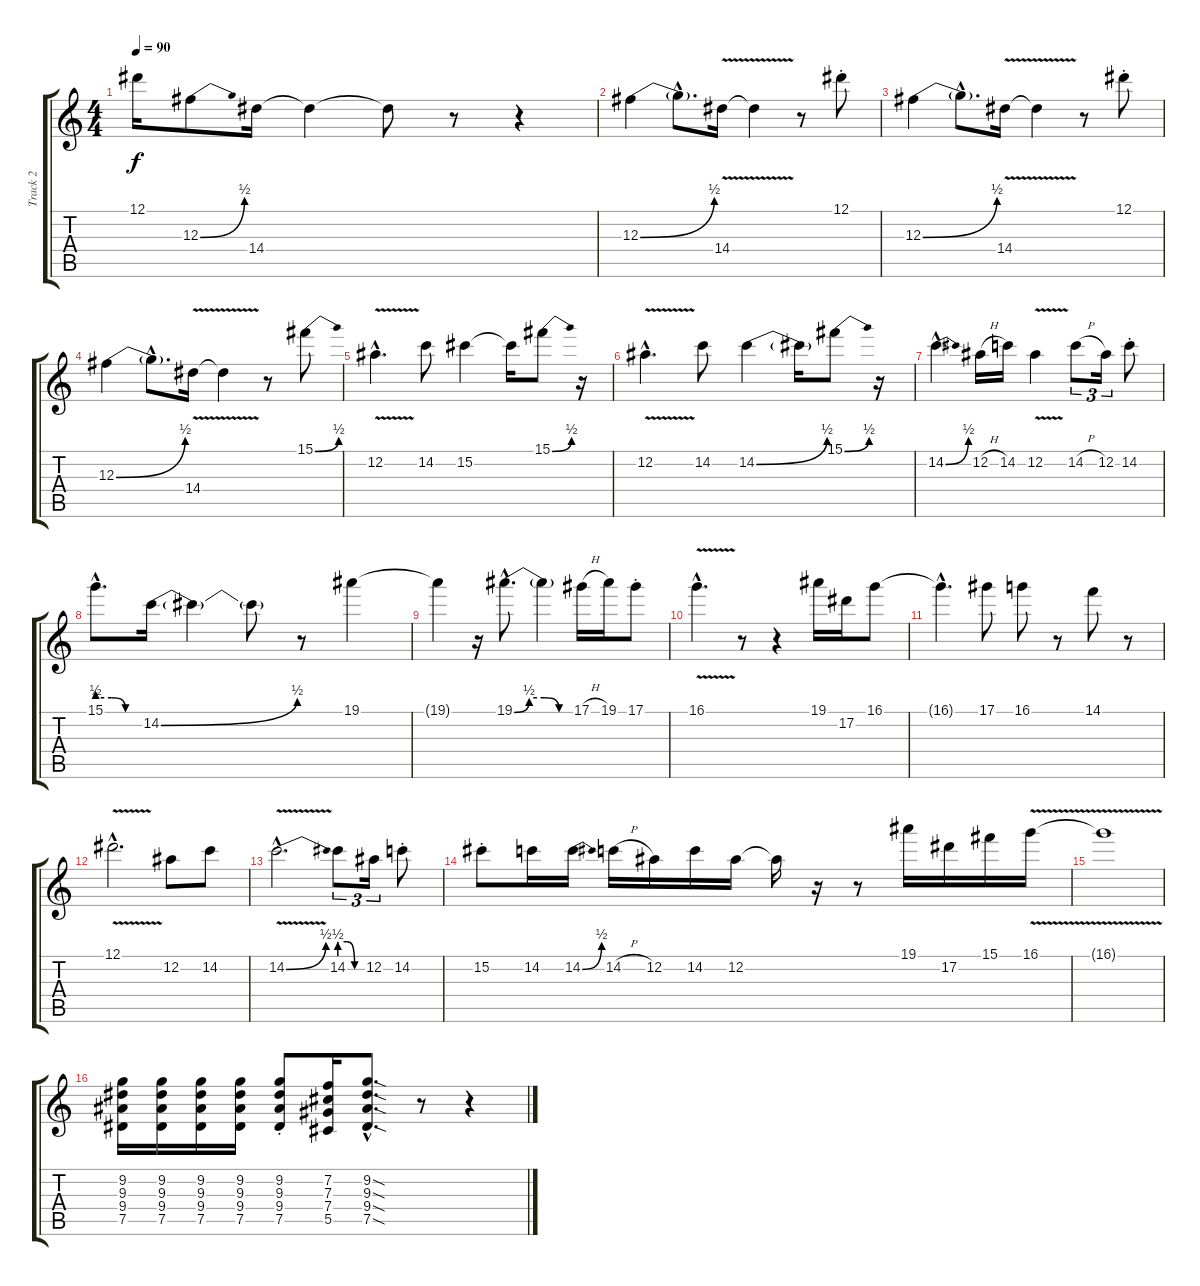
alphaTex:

\track ("Track 2" "Track 2") {instrument acousticguitarnylon}
\staff {score tabs}
\tuning (Eb4 Bb3 Gb3 Db3 Ab2 Eb2) {hide}
\ts (4 4)
\tempo 90
\clef g2
\ks c
12.1.16{dy f} 12.3{be (bend 0 0 60 2)}.8 14.4.16 14.4{t}.4 14.4{t}.8 r.8 r.4 |
12.3{be (bend 0 0 60 2)}.4 12.3{hac t}.8{d} 14.4{v}.16 14.4{t}.4 r.8 12.1{st}.8 |
12.3{be (bend 0 0 60 2)}.4 12.3{hac t}.8{d} 14.4{v}.16 14.4{t}.4 r.8 12.1{st}.8 |
12.3{be (bend 0 0 60 2)}.4 12.3{hac t}.8{d} 14.4{v}.16 14.4{t}.4 r.8 15.1{be (bend 0 0 60 2)}.8 |
12.2{v hac}.4{d} 14.2.8 15.2.4 15.2{t}.16 15.1{be (bend 0 0 60 2)}.8 r.16 |
12.2{v hac}.4{d} 14.2.8 14.2{be (bend 0 0 60 2)}.4 14.2{t}.16 15.1{be (bend 0 0 60 2)}.8 r.16 |
14.2{be (bend 0 0 60 2) hac}.4{d} 12.2{h}.16 14.2.16 12.2{v}.4 14.2{h}.8{tu (3 2)} 12.2.16{tu (3 2)} 14.2{st}.8 |
15.1{be (custom 0 2 20 2 40 0 60 0) hac}.8{d} 14.2{be (bend 0 0 60 2)}.16 14.2{t}.4 14.2{t}.8 r.8 19.1.4 |
19.1{t}.4 r.16 19.1{be (custom 0 0 15 2 30 2 45 0 60 0) hac}.8{d} 19.1{t}.4 17.1{h}.16 19.1.16 17.1{st}.8 |
16.1{v hac}.4{d} r.8 r.4 19.1.16 17.2.16 16.1.8 |
16.1{hac t}.4{d} 17.1.8 16.1.8 r.8 14.1.8 r.8 |
12.1{v hac}.2{d} 12.2.8 14.2.8 |
14.2{be (bend 0 0 60 2) v hac}.2{d} 14.2{be (custom 0 2 20 2 40 0 60 0)}.8{tu (3 2)} 12.2.16{tu (3 2)} 14.2{st}.8 |
15.2{st}.8 14.2.16 14.2{be (bend 0 0 60 2)}.16 14.2{h}.16 12.2.16 14.2.16 12.2.16 12.2{t}.16 r.16 r.8 19.1.16 17.2.16 15.1.16 16.1{v}.16 |
16.1{t}.1 |
(9.2 9.3 9.4 7.5).16 (9.2 9.3 9.4 7.5).16 (9.2 9.3 9.4 7.5).16 (9.2 9.3 9.4 7.5).16 (9.2{st} 9.3{st} 9.4{st} 7.5{st}).8 (7.2 7.3 7.4 5.5).16 (9.2{sod hac} 9.3{sod hac} 9.4{sod hac} 7.5{sod hac}).8{d} r.8 r.4
